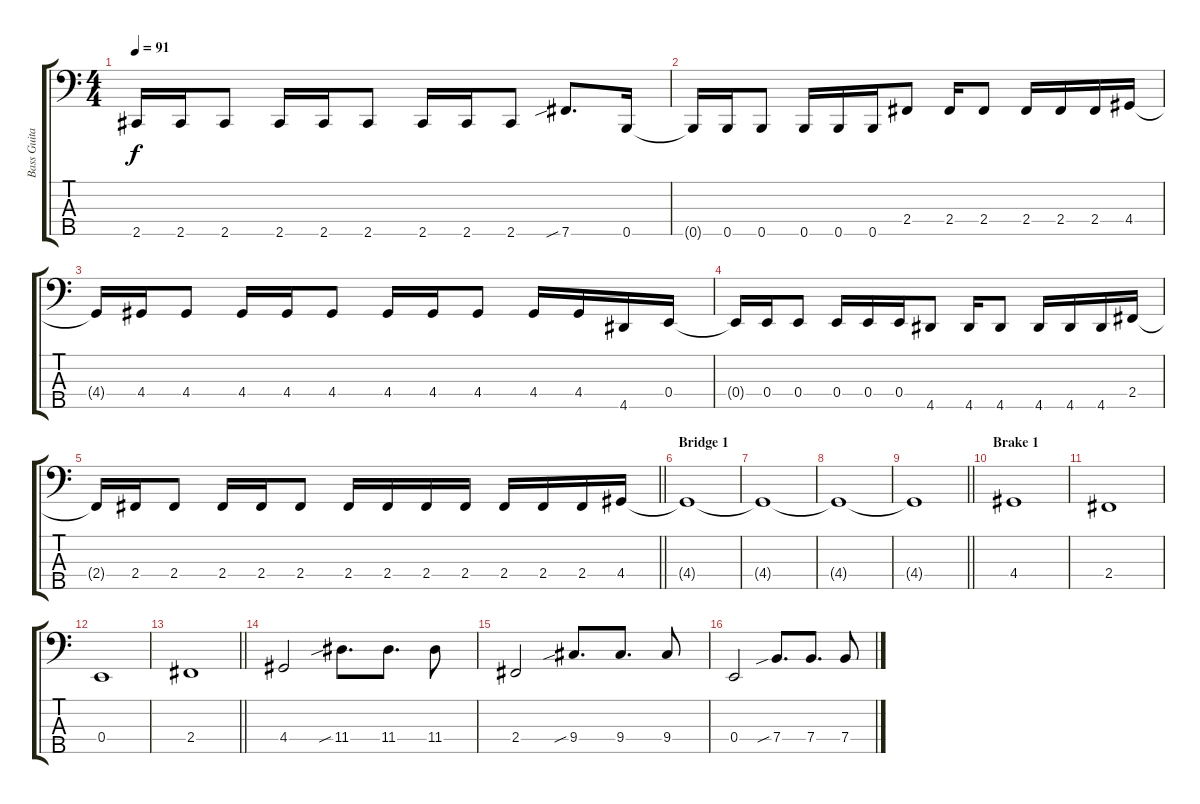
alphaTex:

\track ("Bass Guitar" "Bass Guita") {instrument slapbass2}
\staff {score tabs}
\tuning (G2 D2 A1 E1 B0) {hide}
\ts (4 4)
\tempo 91
\clef f4
\ks c
2.5{t}.16{dy f} 2.5.16 2.5.8 2.5.16 2.5.16 2.5.8 2.5.16 2.5.16 2.5.8 7.5{sib}.8{d} 0.5.16 |
0.5{t}.16 0.5.16 0.5.8 0.5.16 0.5.16 0.5.16 2.4.8 2.4.16 2.4.8 2.4.16 2.4.16 2.4.16 4.4.16 |
4.4{t}.16 4.4.16 4.4.8 4.4.16 4.4.16 4.4.8 4.4.16 4.4.16 4.4.8 4.4.16 4.4.16 4.5.16 0.4.16 |
0.4{t}.16 0.4.16 0.4.8 0.4.16 0.4.16 0.4.16 4.5.8 4.5.16 4.5.8 4.5.16 4.5.16 4.5.16 2.4.16 |
\barLineRight lightlight
2.4{t}.16 2.4.16 2.4.8 2.4.16 2.4.16 2.4.8 2.4.16 2.4.16 2.4.16 2.4.16 2.4.16 2.4.16 2.4.16 4.4.16 |
\section ("" "Bridge 1")
4.4{t}.1 |
4.4{t}.1 |
4.4{t}.1 |
\barLineRight lightlight
4.4{t}.1 |
\section ("" "Brake 1")
4.4.1 |
2.4.1 |
0.4.1 |
\barLineRight lightlight
2.4.1 |
4.4.2 11.4{sib}.8{d} 11.4.8{d} 11.4.8 |
2.4.2 9.4{sib}.8{d} 9.4.8{d} 9.4.8 |
0.4.2 7.4{sib}.8{d} 7.4.8{d} 7.4.8
